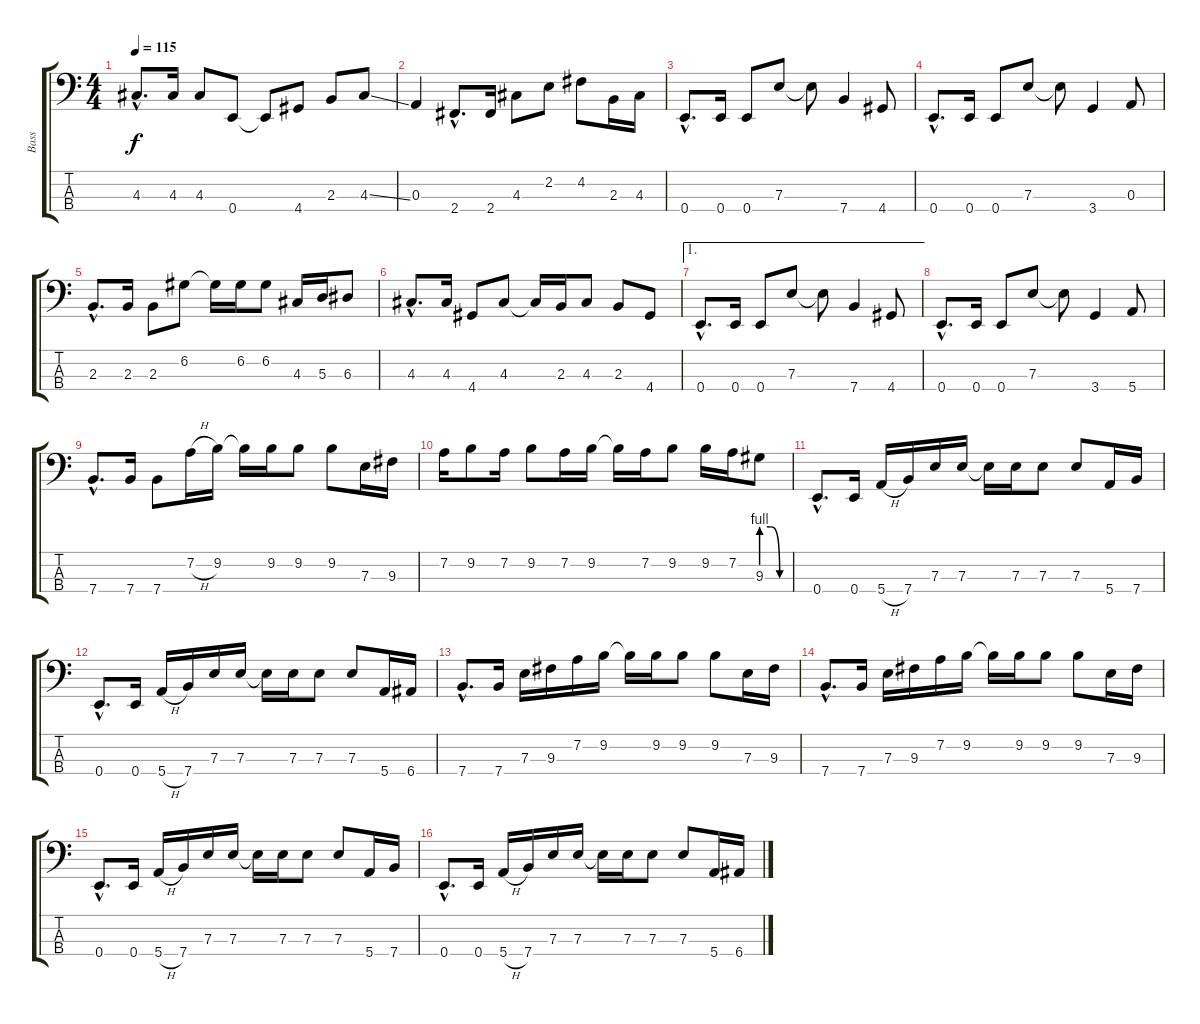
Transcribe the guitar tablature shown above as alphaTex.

\track ("Bass" "Bass") {instrument electricbasspick}
\staff {score tabs}
\tuning (G2 D2 A1 E1) {hide}
\ts (4 4)
\tempo 115
\clef f4
\ks c
4.3{hac}.8{d dy f} 4.3.16 4.3.8 0.4.8 0.4{t}.8 4.4.8 2.3.8 4.3{ss}.8 |
0.3.4 2.4{hac}.8{d} 2.4.16 4.3.8 2.2.8 4.2.8 2.3.16 4.3.16 |
0.4{hac}.8{d} 0.4.16 0.4.8 7.3.8 7.3{t}.8 7.4.4 4.4.8 |
0.4{hac}.8{d} 0.4.16 0.4.8 7.3.8 7.3{t}.8 3.4.4 0.3.8 |
2.3{hac}.8{d} 2.3.16 2.3.8 6.2.8 6.2{t}.16 6.2.16 6.2.8 4.3.16 5.3.16 6.3.8 |
4.3{hac}.8{d} 4.3.16 4.4.8 4.3.8 4.3{t}.16 2.3.16 4.3.8 2.3.8 4.4.8 |
\ae 1
0.4{hac}.8{d} 0.4.16 0.4.8 7.3.8 7.3{t}.8 7.4.4 4.4.8 |
0.4{hac}.8{d} 0.4.16 0.4.8 7.3.8 7.3{t}.8 3.4.4 5.4.8 |
7.4{hac}.8{d} 7.4.16 7.4.8 7.2{h}.16 9.2.16 9.2{t}.16 9.2.16 9.2.8 9.2.8 7.3.16 9.3.16 |
7.2.16 9.2.8 7.2.16 9.2.8 7.2.16 9.2.16 9.2{t}.16 7.2.16 9.2.8 9.2.16 7.2.16 9.3{be (custom 0 4 20 4 40 0 60 0)}.8 |
0.4{hac}.8{d} 0.4.16 5.4{h}.16 7.4.16 7.3.16 7.3.16 7.3{t}.16 7.3.16 7.3.8 7.3.8 5.4.16 7.4.16 |
0.4{hac}.8{d} 0.4.16 5.4{h}.16 7.4.16 7.3.16 7.3.16 7.3{t}.16 7.3.16 7.3.8 7.3.8 5.4.16 6.4.16 |
7.4{hac}.8{d} 7.4.16 7.3.16 9.3.16 7.2.16 9.2.16 9.2{t}.16 9.2.16 9.2.8 9.2.8 7.3.16 9.3.16 |
7.4{hac}.8{d} 7.4.16 7.3.16 9.3.16 7.2.16 9.2.16 9.2{t}.16 9.2.16 9.2.8 9.2.8 7.3.16 9.3.16 |
0.4{hac}.8{d} 0.4.16 5.4{h}.16 7.4.16 7.3.16 7.3.16 7.3{t}.16 7.3.16 7.3.8 7.3.8 5.4.16 7.4.16 |
0.4{hac}.8{d} 0.4.16 5.4{h}.16 7.4.16 7.3.16 7.3.16 7.3{t}.16 7.3.16 7.3.8 7.3.8 5.4.16 6.4.16
